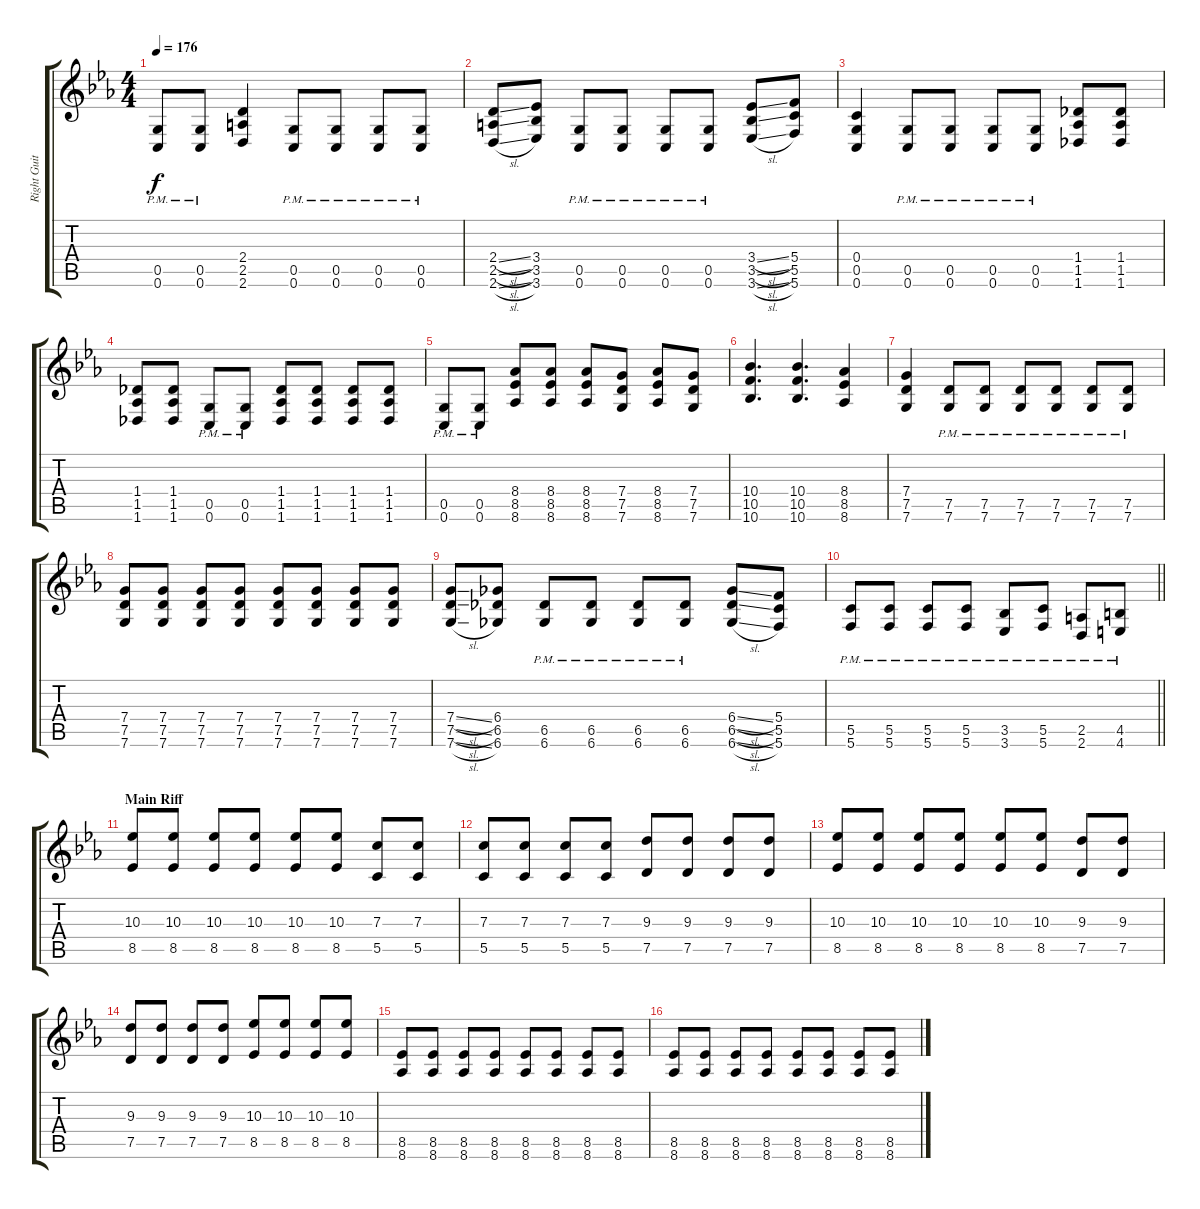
\track ("Right Guitar I" "Right Guit") {instrument distortionguitar}
\staff {score tabs}
\tuning (D4 A3 F3 C3 G2 C2) {hide}
\ts (4 4)
\tempo 176
\clef g2
\ks eb
(0.5{pm} 0.6{pm}).8{dy f} (0.5{pm} 0.6{pm}).8 (2.4 2.5 2.6).4 (0.5{pm} 0.6{pm}).8 (0.5{pm} 0.6{pm}).8 (0.5{pm} 0.6{pm}).8 (0.5{pm} 0.6{pm}).8 |
(2.4{sl} 2.5{sl} 2.6{sl}).8 (3.4 3.5 3.6).8 (0.5{pm} 0.6{pm}).8 (0.5{pm} 0.6{pm}).8 (0.5{pm} 0.6{pm}).8 (0.5{pm} 0.6{pm}).8 (3.4{sl} 3.5{sl} 3.6{sl}).8 (5.4 5.5 5.6).8 |
(0.4 0.5 0.6).4 (0.5{pm} 0.6{pm}).8 (0.5{pm} 0.6{pm}).8 (0.5{pm} 0.6{pm}).8 (0.5{pm} 0.6{pm}).8 (1.4 1.5 1.6).8 (1.4 1.5 1.6).8 |
(1.4 1.5 1.6).8 (1.4 1.5 1.6).8 (0.5{pm} 0.6{pm}).8 (0.5{pm} 0.6{pm}).8 (1.4 1.5 1.6).8 (1.4 1.5 1.6).8 (1.4 1.5 1.6).8 (1.4 1.5 1.6).8 |
(0.5{pm} 0.6{pm}).8 (0.5{pm} 0.6{pm}).8 (8.4 8.5 8.6).8 (8.4 8.5 8.6).8 (8.4 8.5 8.6).8 (7.4 7.5 7.6).8 (8.4 8.5 8.6).8 (7.4 7.5 7.6).8 |
(10.4 10.5 10.6).4{d} (10.4 10.5 10.6).4{d} (8.4 8.5 8.6).4 |
(7.4 7.5 7.6).4 (7.5{pm} 7.6{pm}).8 (7.5{pm} 7.6{pm}).8 (7.5{pm} 7.6{pm}).8 (7.5{pm} 7.6{pm}).8 (7.5{pm} 7.6{pm}).8 (7.5{pm} 7.6{pm}).8 |
(7.4 7.5 7.6).8 (7.4 7.5 7.6).8 (7.4 7.5 7.6).8 (7.4 7.5 7.6).8 (7.4 7.5 7.6).8 (7.4 7.5 7.6).8 (7.4 7.5 7.6).8 (7.4 7.5 7.6).8 |
(7.4{sl} 7.5{sl} 7.6{sl}).8 (6.4 6.5 6.6).8 (6.5{pm} 6.6{pm}).8 (6.5{pm} 6.6{pm}).8 (6.5{pm} 6.6{pm}).8 (6.5{pm} 6.6{pm}).8 (6.4{sl} 6.5{sl} 6.6{sl}).8 (5.4 5.5 5.6).8 |
\barLineRight lightlight
(5.5{pm} 5.6{pm}).8 (5.5{pm} 5.6{pm}).8 (5.5{pm} 5.6{pm}).8 (5.5{pm} 5.6{pm}).8 (3.5{pm} 3.6{pm}).8 (5.5{pm} 5.6{pm}).8 (2.5{pm} 2.6{pm}).8 (4.5{pm} 4.6{pm}).8 |
\section ("" "Main Riff")
(10.3 8.5).8 (10.3 8.5).8 (10.3 8.5).8 (10.3 8.5).8 (10.3 8.5).8 (10.3 8.5).8 (7.3 5.5).8 (7.3 5.5).8 |
(7.3 5.5).8 (7.3 5.5).8 (7.3 5.5).8 (7.3 5.5).8 (9.3 7.5).8 (9.3 7.5).8 (9.3 7.5).8 (9.3 7.5).8 |
(10.3 8.5).8 (10.3 8.5).8 (10.3 8.5).8 (10.3 8.5).8 (10.3 8.5).8 (10.3 8.5).8 (9.3 7.5).8 (9.3 7.5).8 |
(9.3 7.5).8 (9.3 7.5).8 (9.3 7.5).8 (9.3 7.5).8 (10.3 8.5).8 (10.3 8.5).8 (10.3 8.5).8 (10.3 8.5).8 |
(8.5 8.6).8 (8.5 8.6).8 (8.5 8.6).8 (8.5 8.6).8 (8.5 8.6).8 (8.5 8.6).8 (8.5 8.6).8 (8.5 8.6).8 |
(8.5 8.6).8 (8.5 8.6).8 (8.5 8.6).8 (8.5 8.6).8 (8.5 8.6).8 (8.5 8.6).8 (8.5 8.6).8 (8.5 8.6).8
